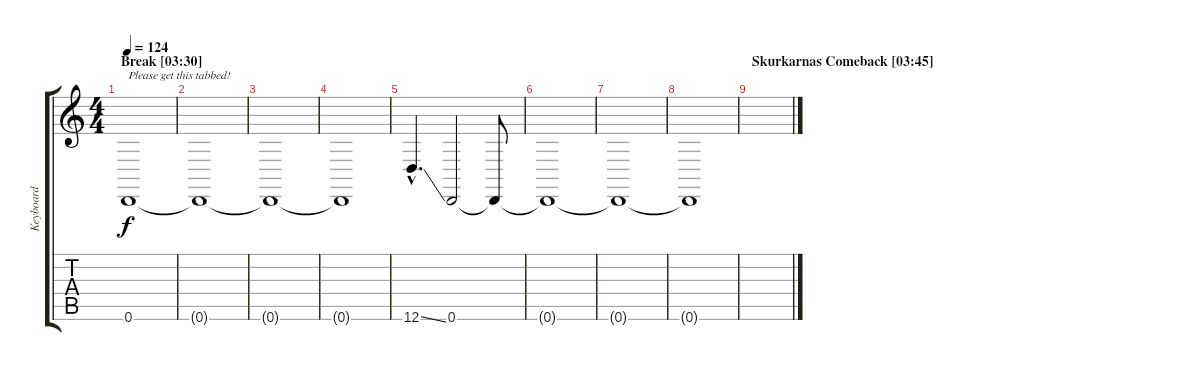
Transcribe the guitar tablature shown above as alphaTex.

\track ("Keyboard" "Keyboard") {instrument lead1square}
\staff {score tabs}
\tuning (D4 A3 F3 C3 G2 D2) {hide}
\ts (4 4)
\section ("" "Break [03:30]")
\tempo 124
\clef g2
\ks c
0.6.1{txt "Please get this tabbed! " dy f} |
0.6{t}.1 |
0.6{t}.1 |
0.6{t}.1 |
12.6{ss hac}.4{d} 0.6.2 0.6{t}.8 |
0.6{t}.1 |
0.6{t}.1 |
0.6{t}.1 |
\section ("" "Skurkarnas Comeback [03:45]")
